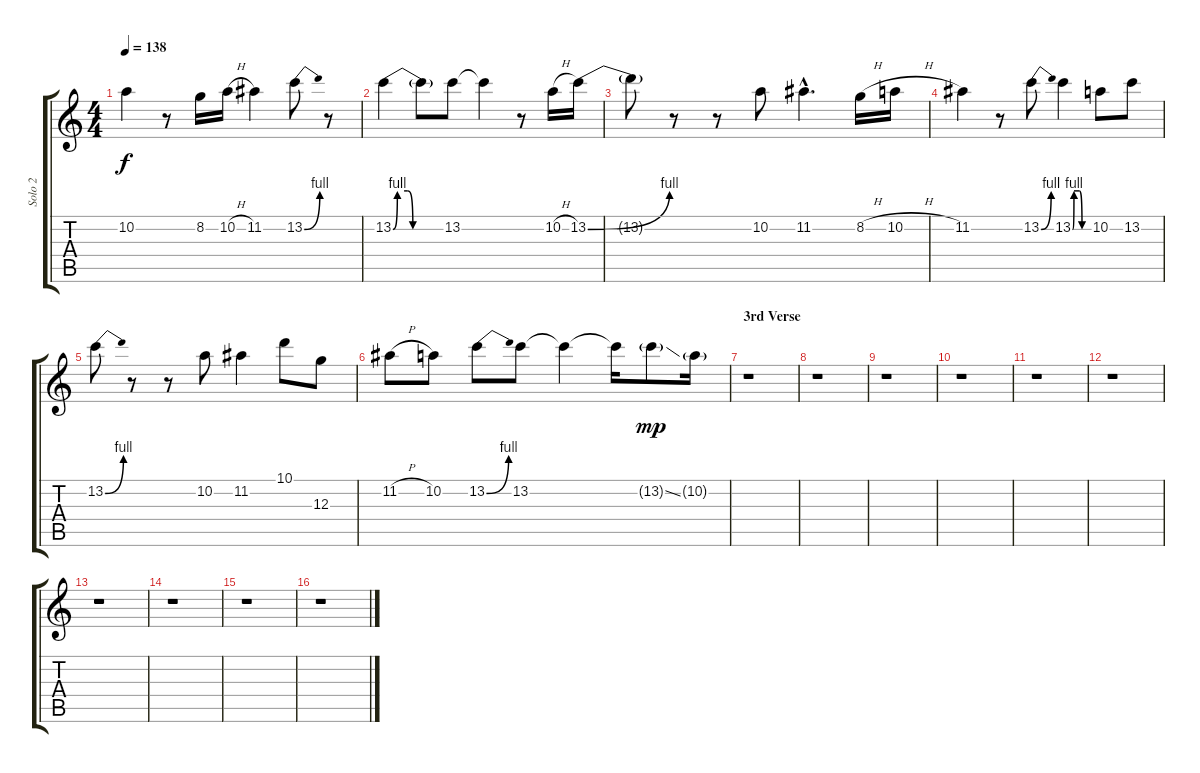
\track ("Solo 2" "Solo 2") {instrument overdrivenguitar}
\staff {score tabs}
\tuning (E4 B3 G3 D3 A2 E2) {hide}
\ts (4 4)
\tempo 138
\clef g2
\ks c
10.2.4{dy f} r.8 8.2.16 10.2{h}.16 11.2.4 13.2{be (bend 0 0 60 4)}.8 r.8 |
13.2{be (custom 0 0 5 4 17 4 23 0 60 0)}.4 13.2{t}.8 13.2.8 13.2{t}.4 r.8 10.2{h}.16 13.2{be (bend 0 0 60 4)}.16 |
13.2{t}.8 r.8 r.8 10.2.8 11.2{hac}.4{d} 8.2{h}.16 10.2{h}.16 |
11.2.4 r.8 13.2{be (bend 0 0 60 4)}.8 13.2{be (custom 0 0 5 4 25 4 35 0 60 0)}.4 10.2.8 13.2.8 |
13.2{be (bend 0 0 60 4)}.8 r.8 r.8 10.2.8 11.2.4 10.1.8 12.3.8 |
11.2{h}.8 10.2.8 13.2{be (bend 0 0 60 4)}.8 13.2.8 13.2{t}.4 13.2{t}.16 13.2{ss g}.8{dy mp} 10.2{g}.16 |
\section ("" "3rd Verse")
r.1 |
r.1 |
r.1 |
r.1 |
r.1 |
r.1 |
r.1 |
r.1 |
r.1 |
r.1
